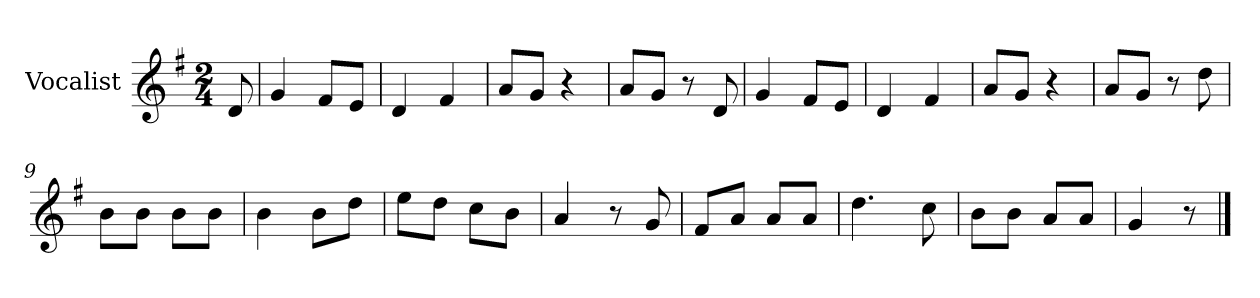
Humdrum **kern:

**kern
*part1
*staff1
*I"Vocalist
*k[f#]
*G:
*M2/4
=
8d
=1
4g
8f#L
8eJ
=2
4d
4f#
=3
8aL
8gJ
4r
=4
8aL
8gJ
8r
8d
=5
4g
8f#L
8eJ
=6
4d
4f#
=7
8aL
8gJ
4r
=8
8aL
8gJ
8r
8dd
=9
8bL
8bJ
8bL
8bJ
=10
4b
8bL
8ddJ
=11
8eeL
8ddJ
8ccL
8bJ
=12
4a
8r
8g
=13
8f#L
8aJ
8aL
8aJ
=14
4.dd
8cc
=15
8bL
8bJ
8aL
8aJ
=16
4g
8r
==
*-
